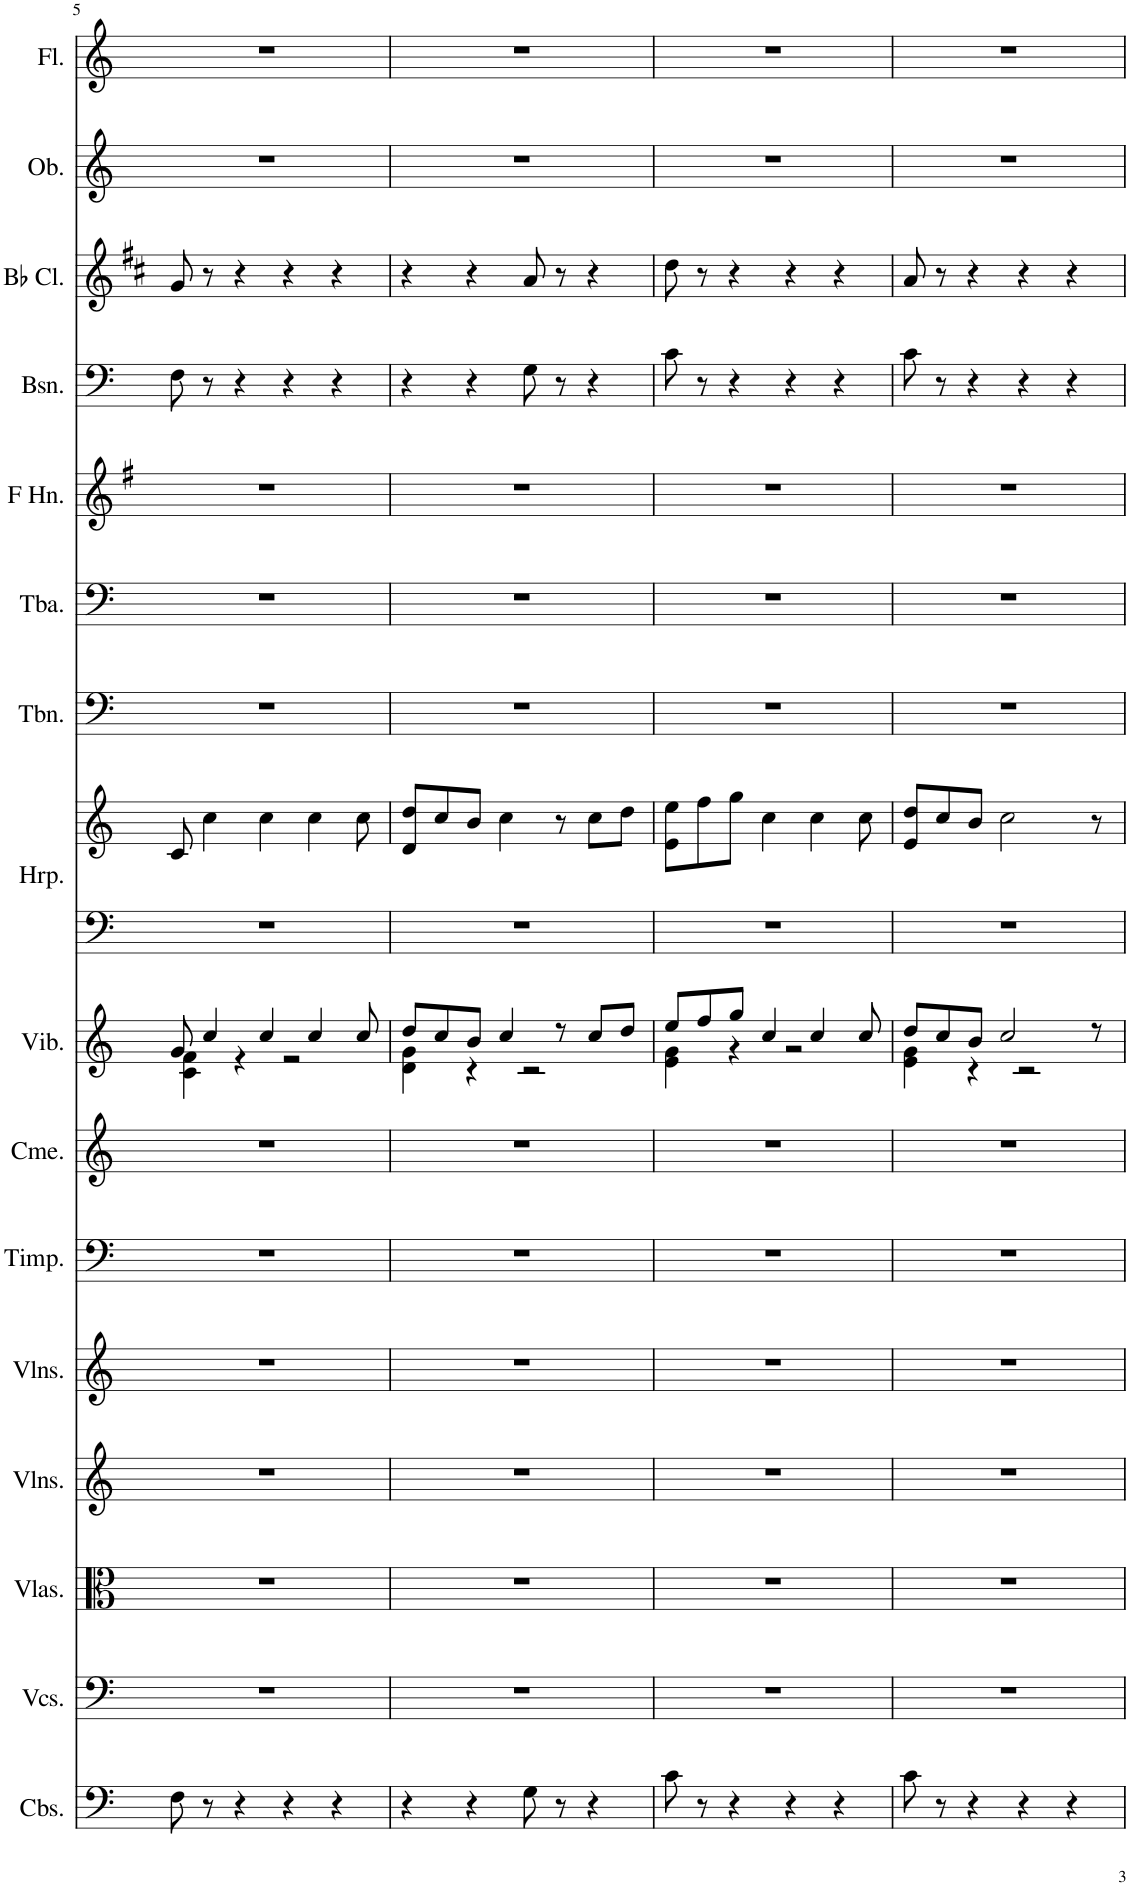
**kern	**kern	**kern	**kern	**kern	**kern	**kern	**kern	**kern	**kern	**kern	**kern	**kern	**kern	**kern	**kern	**kern
*part16	*part15	*part14	*part13	*part12	*part11	*part10	*part9	*part8	*part8	*part7	*part6	*part5	*part4	*part3	*part2	*part1
*staff17	*staff16	*staff15	*staff14	*staff13	*staff12	*staff11	*staff10	*staff9	*staff8	*staff7	*staff6	*staff5	*staff4	*staff3	*staff2	*staff1
*I"Contrabasses	*I"Violoncellos	*I"Violas	*I"Violins	*I"Violins	*I"Timpani	*I"Chimes	*I"Vibraphone	*I"Harp	*	*I"Trombone	*I"Tuba	*I"Horn in F	*I"Bassoon	*I"Bb Clarinet	*I"Oboe	*I"Flute
*I'Cbs.	*I'Vcs.	*I'Vlas.	*I'Vlns.	*I'Vlns.	*I'Timp.	*I'Cme.	*I'Vib.	*I'Hrp.	*	*I'Tbn.	*I'Tba.	*	*I'Bsn.	*I'Bb Cl.	*I'Ob.	*I'Fl.
!!LO:PB:g=z
*clefF4	*clefF4	*clefC3	*clefG2	*clefG2	*clefF4	*clefG2	*clefG2	*clefF4	*clefG2	*clefF4	*clefF4	*clefG2	*clefF4	*clefG2	*clefG2	*clefG2
*Trd7c12	*	*	*	*	*	*	*	*	*	*	*	*Trd4c7	*	*Trd1c2	*	*
*k[]	*k[]	*k[]	*k[]	*k[]	*k[]	*k[]	*k[]	*k[]	*k[]	*k[]	*k[]	*k[f#]	*k[]	*k[f#c#]	*k[]	*k[]
*M4/4	*M4/4	*M4/4	*M4/4	*M4/4	*M4/4	*M4/4	*M4/4	*M4/4	*M4/4	*M4/4	*M4/4	*M4/4	*M4/4	*M4/4	*M4/4	*M4/4
=5	=5	=5	=5	=5	=5	=5	=5	=5	=5	=5	=5	=5	=5	=5	=5	=5
*	*	*	*	*	*	*	*^	*	*	*	*	*	*	*	*	*
8F\	1r	1r	1r	1r	1r	1r	8g/	4c\ 4f\	1r	8c/	1r	1r	1r	8F\	8g/	1r	1r
8r	.	.	.	.	.	.	4cc/	.	.	4cc\	.	.	.	8r	8r	.	.
4r	.	.	.	.	.	.	.	4r	.	.	.	.	.	4r	4r	.	.
.	.	.	.	.	.	.	4cc/	.	.	4cc\	.	.	.	.	.	.	.
4r	.	.	.	.	.	.	.	2r	.	.	.	.	.	4r	4r	.	.
.	.	.	.	.	.	.	4cc/	.	.	4cc\	.	.	.	.	.	.	.
4r	.	.	.	.	.	.	.	.	.	.	.	.	.	4r	4r	.	.
.	.	.	.	.	.	.	8cc/	.	.	8cc\	.	.	.	.	.	.	.
=6	=6	=6	=6	=6	=6	=6	=6	=6	=6	=6	=6	=6	=6	=6	=6	=6	=6
4r	1r	1r	1r	1r	1r	1r	8dd/L	4d\ 4g\	1r	8d/ 8dd/L	1r	1r	1r	4r	4r	1r	1r
.	.	.	.	.	.	.	8cc/	.	.	8cc/	.	.	.	.	.	.	.
4r	.	.	.	.	.	.	8b/J	4r	.	8b/J	.	.	.	4r	4r	.	.
.	.	.	.	.	.	.	4cc/	.	.	4cc\	.	.	.	.	.	.	.
8G\	.	.	.	.	.	.	.	2r	.	.	.	.	.	8G\	8a/	.	.
8r	.	.	.	.	.	.	8r	.	.	8r	.	.	.	8r	8r	.	.
4r	.	.	.	.	.	.	8cc/L	.	.	8cc\L	.	.	.	4r	4r	.	.
.	.	.	.	.	.	.	8dd/J	.	.	8dd\J	.	.	.	.	.	.	.
=7	=7	=7	=7	=7	=7	=7	=7	=7	=7	=7	=7	=7	=7	=7	=7	=7	=7
8c\	1r	1r	1r	1r	1r	1r	8ee/L	4e\ 4g\	1r	8e\ 8ee\L	1r	1r	1r	8c\	8dd\	1r	1r
8r	.	.	.	.	.	.	8ff/	.	.	8ff\	.	.	.	8r	8r	.	.
4r	.	.	.	.	.	.	8gg/J	4r	.	8gg\J	.	.	.	4r	4r	.	.
.	.	.	.	.	.	.	4cc/	.	.	4cc\	.	.	.	.	.	.	.
4r	.	.	.	.	.	.	.	2r	.	.	.	.	.	4r	4r	.	.
.	.	.	.	.	.	.	4cc/	.	.	4cc\	.	.	.	.	.	.	.
4r	.	.	.	.	.	.	.	.	.	.	.	.	.	4r	4r	.	.
.	.	.	.	.	.	.	8cc/	.	.	8cc\	.	.	.	.	.	.	.
=8	=8	=8	=8	=8	=8	=8	=8	=8	=8	=8	=8	=8	=8	=8	=8	=8	=8
8c\	1r	1r	1r	1r	1r	1r	8dd/L	4e\ 4g\	1r	8e/ 8dd/L	1r	1r	1r	8c\	8a/	1r	1r
8r	.	.	.	.	.	.	8cc/	.	.	8cc/	.	.	.	8r	8r	.	.
4r	.	.	.	.	.	.	8b/J	4r	.	8b/J	.	.	.	4r	4r	.	.
.	.	.	.	.	.	.	2cc/	.	.	2cc\	.	.	.	.	.	.	.
4r	.	.	.	.	.	.	.	2r	.	.	.	.	.	4r	4r	.	.
4r	.	.	.	.	.	.	.	.	.	.	.	.	.	4r	4r	.	.
.	.	.	.	.	.	.	8r	.	.	8r	.	.	.	.	.	.	.
*	*	*	*	*	*	*	*v	*v	*	*	*	*	*	*	*	*	*
=	=	=	=	=	=	=	=	=	=	=	=	=	=	=	=	=
*-	*-	*-	*-	*-	*-	*-	*-	*-	*-	*-	*-	*-	*-	*-	*-	*-
